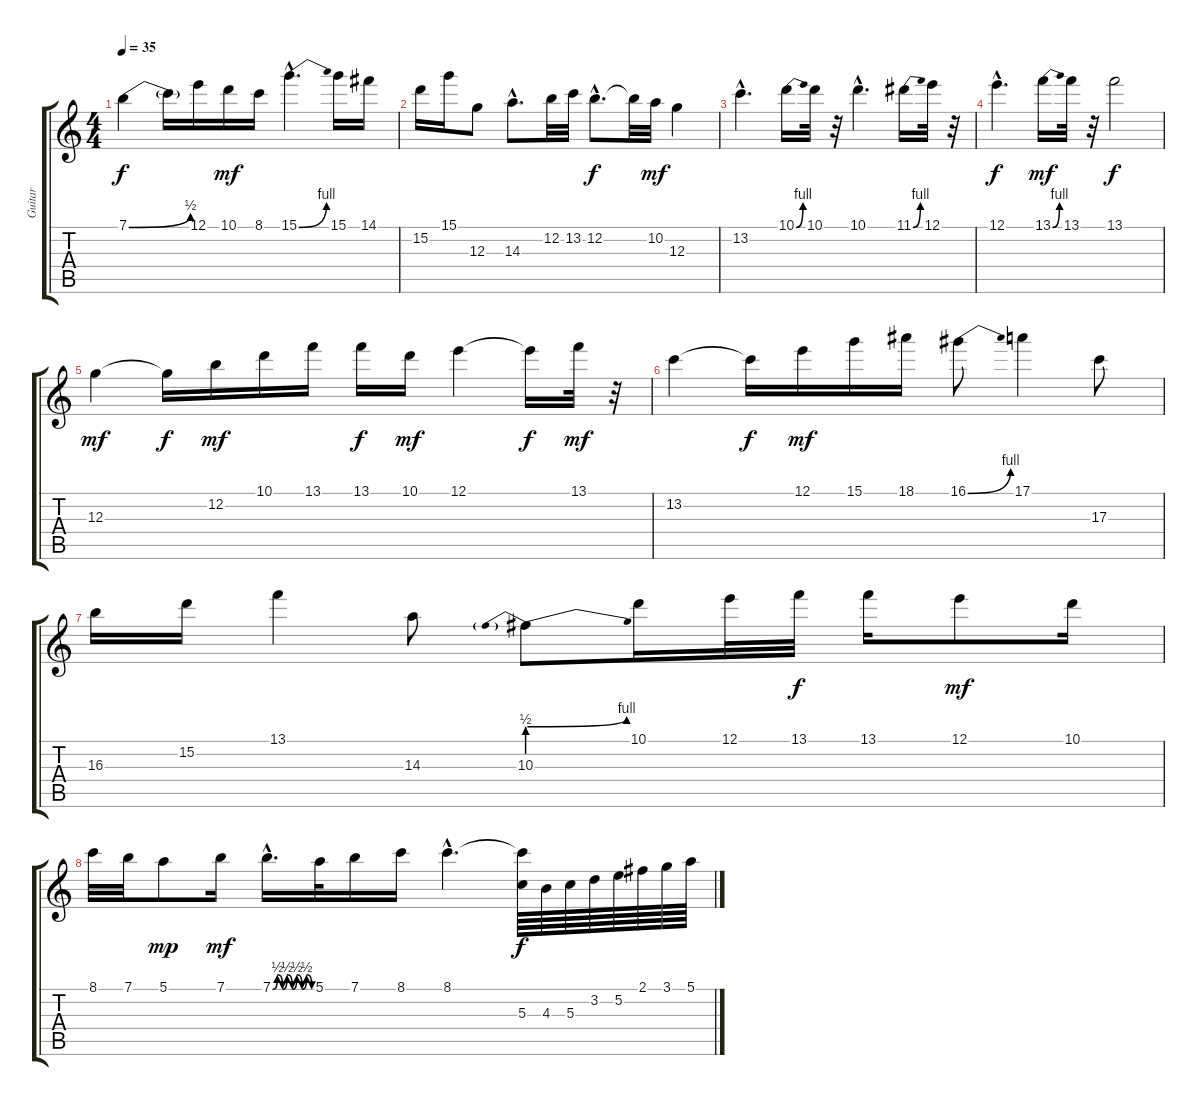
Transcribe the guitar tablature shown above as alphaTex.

\track ("Guitar" "Guitar") {instrument distortionguitar}
\staff {score tabs}
\tuning (E4 B3 G3 D3 A2 E2) {hide}
\ts (4 4)
\tempo 35
\clef g2
\ks c
7.1{be (bend 0 0 60 2)}.4{dy f} 7.1{t}.16 12.1.16 10.1.16{dy mf} 8.1.16 15.1{be (bend 0 0 60 4) hac}.4{d} 15.1.16 14.1.16 |
15.2.16 15.1.16 12.3.8 14.3{hac}.8{d} 12.2.32 13.2.32 12.2{hac}.8{d dy f} 12.2{t}.32 10.2.32{dy mf} 12.3.4 |
13.2{hac}.4{d} 10.1{be (bend 0 0 60 4)}.16 10.1.32 r.32 10.1{hac}.4{d} 11.1{be (bend 0 0 60 4)}.16 12.1.32 r.32 |
12.1{hac}.4{d dy f} 13.1{be (bend 0 0 60 4)}.16{dy mf} 13.1.32 r.32 13.1.2{dy f} |
12.3.4{dy mf} 12.3{t}.16{dy f} 12.2.16{dy mf} 10.1.16 13.1.16 13.1.16{dy f} 10.1.16{dy mf} 12.1.4 12.1{t}.16{dy f} 13.1.32{dy mf} r.32 |
13.2.4 13.2{t}.16{dy f} 12.1.16{dy mf} 15.1.16 18.1.16 16.1{be (bend 0 0 60 4)}.8 17.1.4 17.3.8 |
16.3.16 15.2.16 13.1.4 14.3.8 10.3{be (prebendbend 0 2 60 4)}.8 10.1.16 12.1.32 13.1.32{dy f} 13.1.16 12.1.8{dy mf} 10.1.16 |
8.1.32 7.1.32 5.1.8{dy mp} 7.1.16{dy mf} 7.1{be (custom 0 0 7 2 15 0 22 2 30 0 37 2 45 0 52 2 60 0) hac}.16{d} 5.1.32 7.1.16 8.1.16 8.1{hac}.4{d} (8.1{t} 5.3).64{dy f} 4.3.64 5.3.64 3.2.64 5.2.64 2.1.64 3.1.64 5.1.64
